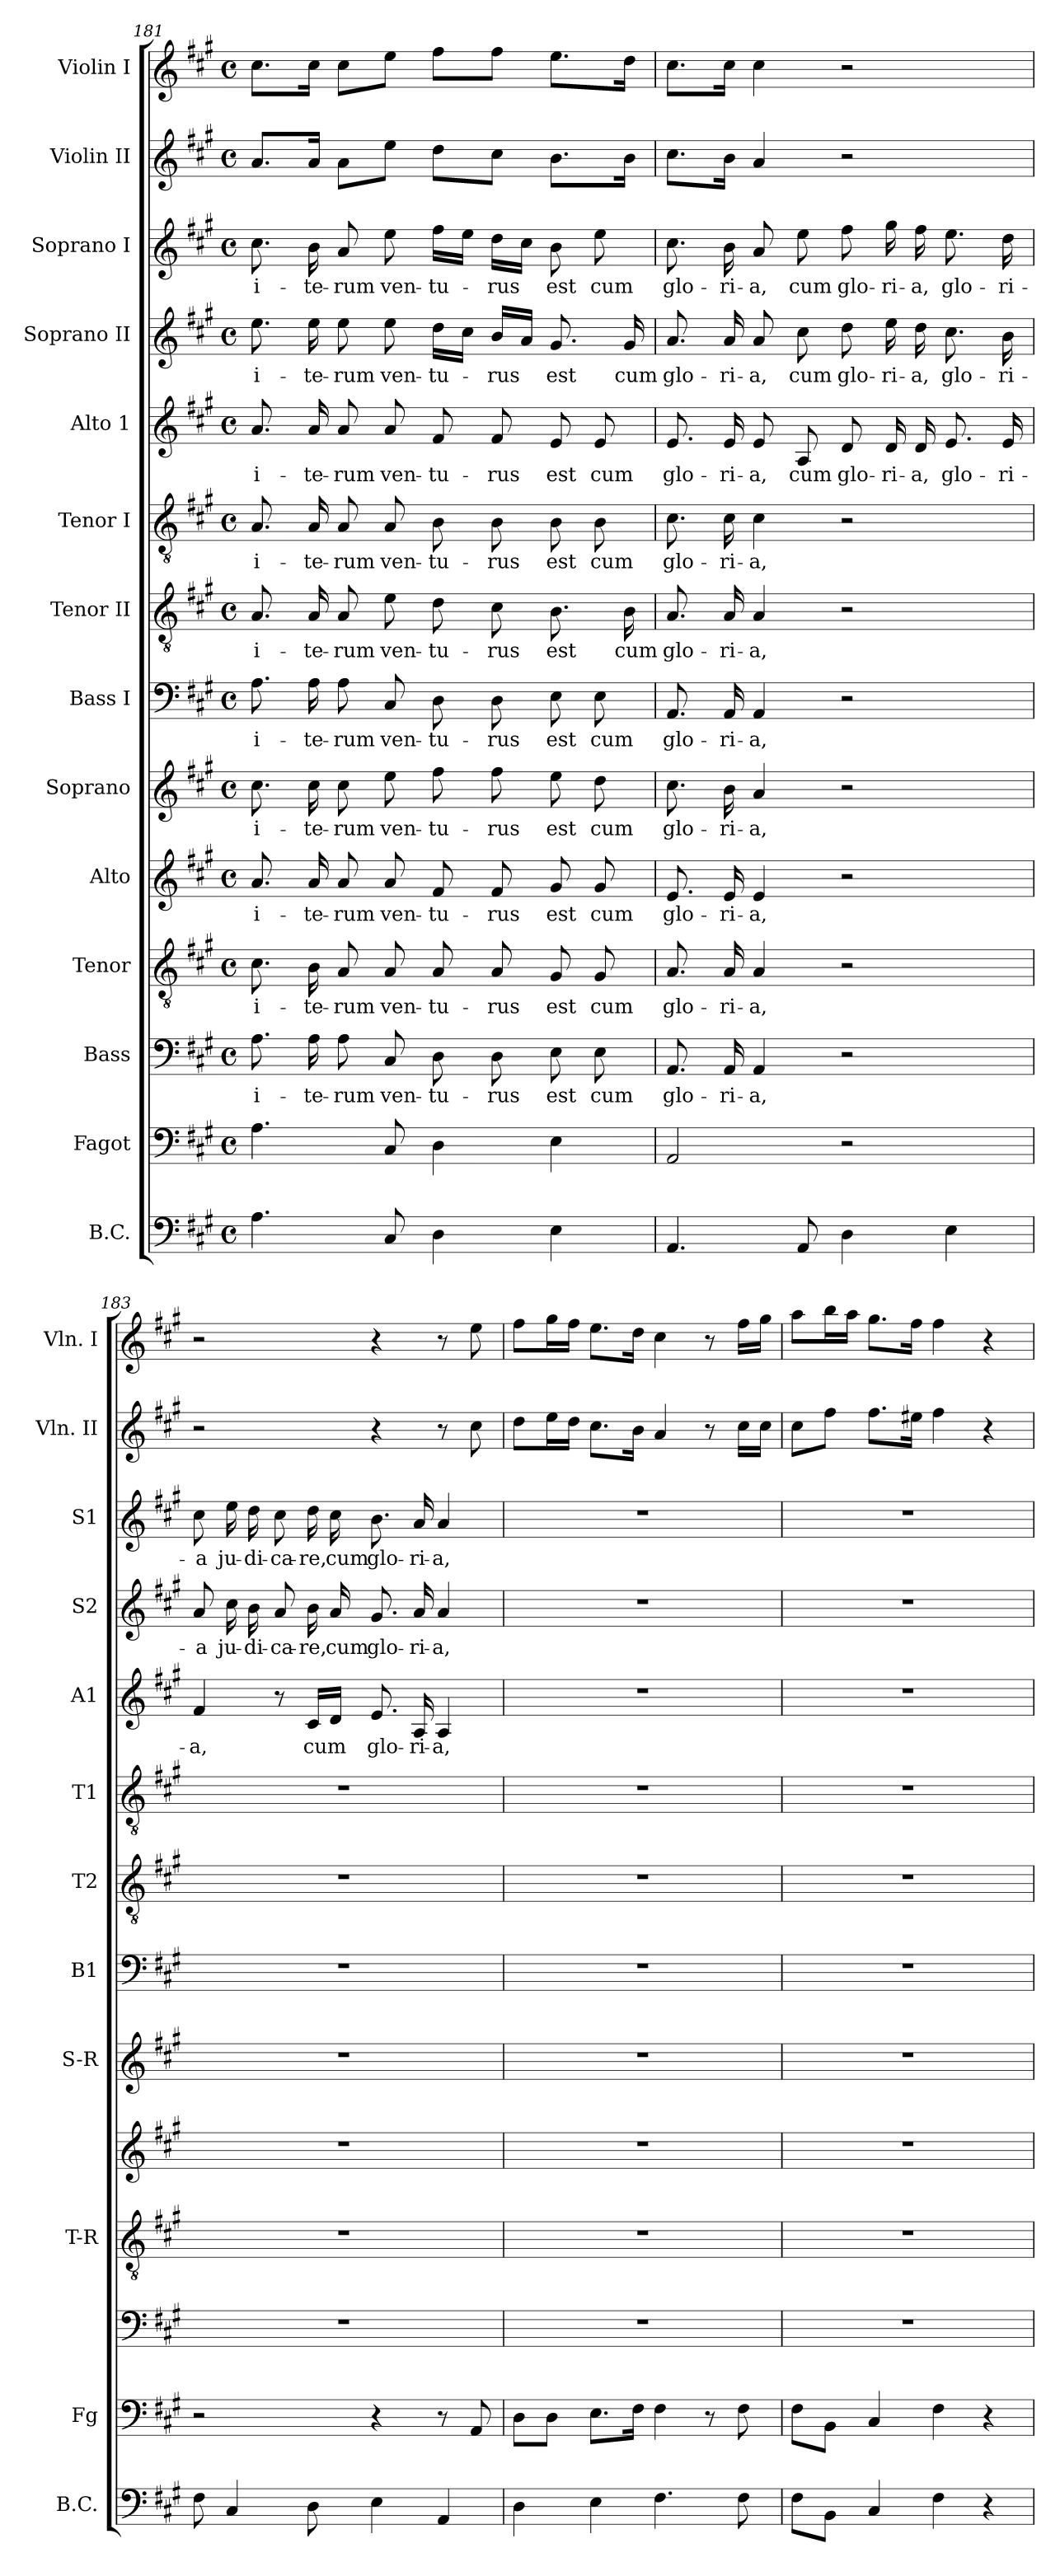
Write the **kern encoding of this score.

**kern	**kern	**kern	**text	**kern	**text	**kern	**text	**kern	**text	**kern	**text	**kern	**text	**kern	**text	**kern	**text	**kern	**text	**kern	**text	**kern	**kern
*part14	*part13	*part12	*part12	*part11	*part11	*part10	*part10	*part9	*part9	*part8	*part8	*part7	*part7	*part6	*part6	*part5	*part5	*part4	*part4	*part3	*part3	*part2	*part1
*staff14	*staff13	*staff12	*staff12	*staff11	*staff11	*staff10	*staff10	*staff9	*staff9	*staff8	*staff8	*staff7	*staff7	*staff6	*staff6	*staff5	*staff5	*staff4	*staff4	*staff3	*staff3	*staff2	*staff1
*I"B.C.	*I"Fagot	*I"Bass	*	*I"Tenor	*	*I"Alto	*	*I"Soprano	*	*I"Bass I	*	*I"Tenor II	*	*I"Tenor I	*	*I"Alto 1	*	*I"Soprano II	*	*I"Soprano I	*	*I"Violin II	*I"Violin I
*I'B.C.	*I'Fg	*	*	*I'T-R	*	*	*	*I'S-R	*	*I'B1	*	*I'T2	*	*I'T1	*	*I'A1	*	*I'S2	*	*I'S1	*	*I'Vln. II	*I'Vln. I
*clefF4	*clefF4	*clefF4	*	*clefGv2	*	*clefG2	*	*clefG2	*	*clefF4	*	*clefGv2	*	*clefGv2	*	*clefG2	*	*clefG2	*	*clefG2	*	*clefG2	*clefG2
*k[f#c#g#]	*k[f#c#g#]	*k[f#c#g#]	*	*k[f#c#g#]	*	*k[f#c#g#]	*	*k[f#c#g#]	*	*k[f#c#g#]	*	*k[f#c#g#]	*	*k[f#c#g#]	*	*k[f#c#g#]	*	*k[f#c#g#]	*	*k[f#c#g#]	*	*k[f#c#g#]	*k[f#c#g#]
*A:	*A:	*A:	*	*A:	*	*A:	*	*A:	*	*A:	*	*A:	*	*A:	*	*A:	*	*A:	*	*A:	*	*A:	*A:
*M4/4	*M4/4	*M4/4	*	*M4/4	*	*M4/4	*	*M4/4	*	*M4/4	*	*M4/4	*	*M4/4	*	*M4/4	*	*M4/4	*	*M4/4	*	*M4/4	*M4/4
*met(c)	*met(c)	*met(c)	*	*met(c)	*	*met(c)	*	*met(c)	*	*met(c)	*	*met(c)	*	*met(c)	*	*met(c)	*	*met(c)	*	*met(c)	*	*met(c)	*met(c)
=181	=181	=181	=181	=181	=181	=181	=181	=181	=181	=181	=181	=181	=181	=181	=181	=181	=181	=181	=181	=181	=181	=181	=181
!	!	!	!LO:LY:b	!	!LO:LY:b	!	!LO:LY:b	!	!LO:LY:b	!	!LO:LY:b	!	!LO:LY:b	!	!LO:LY:b	!	!LO:LY:b	!	!LO:LY:b	!	!LO:LY:b	!	!
4.A\	4.A\	8.A\	i-	8.c#\	i-	8.a/	i-	8.cc#\	i-	8.A\	i-	8.A/	i-	8.A/	i-	8.a/	i-	8.ee\	i-	8.cc#\	i-	8.a/L	8.cc#\L
!	!	!	!LO:LY:b	!	!LO:LY:b	!	!LO:LY:b	!	!LO:LY:b	!	!LO:LY:b	!	!LO:LY:b	!	!LO:LY:b	!	!LO:LY:b	!	!LO:LY:b	!	!LO:LY:b	!	!
.	.	16A\	-te-	16B\	-te-	16a/	-te-	16cc#\	-te-	16A\	-te-	16A/	-te-	16A/	-te-	16a/	-te-	16ee\	-te-	16b\	-te-	16a/Jk	16cc#\Jk
!	!	!	!LO:LY:b	!	!LO:LY:b	!	!LO:LY:b	!	!LO:LY:b	!	!LO:LY:b	!	!LO:LY:b	!	!LO:LY:b	!	!LO:LY:b	!	!LO:LY:b	!	!LO:LY:b	!	!
.	.	8A\	-rum	8A/	-rum	8a/	-rum	8cc#\	-rum	8A\	-rum	8A/	-rum	8A/	-rum	8a/	-rum	8ee\	-rum	8a/	-rum	8a\L	8cc#\L
!	!	!	!LO:LY:b	!	!LO:LY:b	!	!LO:LY:b	!	!LO:LY:b	!	!LO:LY:b	!	!LO:LY:b	!	!LO:LY:b	!	!LO:LY:b	!	!LO:LY:b	!	!LO:LY:b	!	!
8C#/	8C#/	8C#/	ven-	8A/	ven-	8a/	ven-	8ee\	ven-	8C#/	ven-	8e\	ven-	8A/	ven-	8a/	ven-	8ee\	ven-	8ee\	ven-	8ee\J	8ee\J
!	!	!	!LO:LY:b	!	!LO:LY:b	!	!LO:LY:b	!	!LO:LY:b	!	!LO:LY:b	!	!LO:LY:b	!	!LO:LY:b	!	!LO:LY:b	!	!LO:LY:b	!	!LO:LY:b	!	!
4D\	4D\	8D\	-tu-	8A/	-tu-	8f#/	-tu-	8ff#\	-tu-	8D\	-tu-	8d\	-tu-	8B\	-tu-	8f#/	-tu-	16dd\LL	-tu-	16ff#\LL	-tu-	8dd\L	8ff#\L
.	.	.	.	.	.	.	.	.	.	.	.	.	.	.	.	.	.	16cc#\JJ	.	16ee\JJ	.	.	.
!	!	!	!LO:LY:b	!	!LO:LY:b	!	!LO:LY:b	!	!LO:LY:b	!	!LO:LY:b	!	!LO:LY:b	!	!LO:LY:b	!	!LO:LY:b	!	!LO:LY:b	!	!LO:LY:b	!	!
.	.	8D\	-rus	8A/	-rus	8f#/	-rus	8ff#\	-rus	8D\	-rus	8c#\	-rus	8B\	-rus	8f#/	-rus	16b/LL	-rus	16dd\LL	-rus	8cc#\J	8ff#\J
.	.	.	.	.	.	.	.	.	.	.	.	.	.	.	.	.	.	16a/JJ	.	16cc#\JJ	.	.	.
!	!	!	!LO:LY:b	!	!LO:LY:b	!	!LO:LY:b	!	!LO:LY:b	!	!LO:LY:b	!	!LO:LY:b	!	!LO:LY:b	!	!LO:LY:b	!	!LO:LY:b	!	!LO:LY:b	!	!
4E\	4E\	8E\	est	8G#/	est	8g#/	est	8ee\	est	8E\	est	8.B\	est	8B\	est	8e/	est	8.g#/	est	8b\	est	8.b\L	8.ee\L
!	!	!	!LO:LY:b	!	!LO:LY:b	!	!LO:LY:b	!	!LO:LY:b	!	!LO:LY:b	!	!	!	!LO:LY:b	!	!LO:LY:b	!	!	!	!LO:LY:b	!	!
.	.	8E\	cum	8G#/	cum	8g#/	cum	8dd\	cum	8E\	cum	.	.	8B\	cum	8e/	cum	.	.	8ee\	cum	.	.
!	!	!	!	!	!	!	!	!	!	!	!	!	!LO:LY:b	!	!	!	!	!	!LO:LY:b	!	!	!	!
.	.	.	.	.	.	.	.	.	.	.	.	16B\	cum	.	.	.	.	16g#/	cum	.	.	16b\Jk	16dd\Jk
=182	=182	=182	=182	=182	=182	=182	=182	=182	=182	=182	=182	=182	=182	=182	=182	=182	=182	=182	=182	=182	=182	=182	=182
!	!	!	!LO:LY:b	!	!LO:LY:b	!	!LO:LY:b	!	!LO:LY:b	!	!LO:LY:b	!	!LO:LY:b	!	!LO:LY:b	!	!LO:LY:b	!	!LO:LY:b	!	!LO:LY:b	!	!
4.AA/	2AA/	8.AA/	glo-	8.A/	glo-	8.e/	glo-	8.cc#\	glo-	8.AA/	glo-	8.A/	glo-	8.c#\	glo-	8.e/	glo-	8.a/	glo-	8.cc#\	glo-	8.cc#\L	8.cc#\L
!	!	!	!LO:LY:b	!	!LO:LY:b	!	!LO:LY:b	!	!LO:LY:b	!	!LO:LY:b	!	!LO:LY:b	!	!LO:LY:b	!	!LO:LY:b	!	!LO:LY:b	!	!LO:LY:b	!	!
.	.	16AA/	-ri-	16A/	-ri-	16e/	-ri-	16b\	-ri-	16AA/	-ri-	16A/	-ri-	16c#\	-ri-	16e/	-ri-	16a/	-ri-	16b\	-ri-	16b\Jk	16cc#\Jk
!	!	!	!LO:LY:b	!	!LO:LY:b	!	!LO:LY:b	!	!LO:LY:b	!	!LO:LY:b	!	!LO:LY:b	!	!LO:LY:b	!	!LO:LY:b	!	!LO:LY:b	!	!LO:LY:b	!	!
.	.	4AA/	-a,	4A/	-a,	4e/	-a,	4a/	-a,	4AA/	-a,	4A/	-a,	4c#\	-a,	8e/	-a,	8a/	-a,	8a/	-a,	4a/	4cc#\
!	!	!	!	!	!	!	!	!	!	!	!	!	!	!	!	!	!LO:LY:b	!	!LO:LY:b	!	!LO:LY:b	!	!
8AA/	.	.	.	.	.	.	.	.	.	.	.	.	.	.	.	8A/	cum	8cc#\	cum	8ee\	cum	.	.
!	!	!	!	!	!	!	!	!	!	!	!	!	!	!	!	!	!LO:LY:b	!	!LO:LY:b	!	!LO:LY:b	!	!
4D\	2r	2r	.	2r	.	2r	.	2r	.	2r	.	2r	.	2r	.	8d/	glo-	8dd\	glo-	8ff#\	glo-	2r	2r
!	!	!	!	!	!	!	!	!	!	!	!	!	!	!	!	!	!LO:LY:b	!	!LO:LY:b	!	!LO:LY:b	!	!
.	.	.	.	.	.	.	.	.	.	.	.	.	.	.	.	16d/	-ri-	16ee\	-ri-	16gg#\	-ri-	.	.
!	!	!	!	!	!	!	!	!	!	!	!	!	!	!	!	!	!LO:LY:b	!	!LO:LY:b	!	!LO:LY:b	!	!
.	.	.	.	.	.	.	.	.	.	.	.	.	.	.	.	16d/	-a,	16dd\	-a,	16ff#\	-a,	.	.
!	!	!	!	!	!	!	!	!	!	!	!	!	!	!	!	!	!LO:LY:b	!	!LO:LY:b	!	!LO:LY:b	!	!
4E\	.	.	.	.	.	.	.	.	.	.	.	.	.	.	.	8.e/	glo-	8.cc#\	glo-	8.ee\	glo-	.	.
!	!	!	!	!	!	!	!	!	!	!	!	!	!	!	!	!	!LO:LY:b	!	!LO:LY:b	!	!LO:LY:b	!	!
.	.	.	.	.	.	.	.	.	.	.	.	.	.	.	.	16e/	-ri-	16b\	-ri-	16dd\	-ri-	.	.
!!LO:PB:g=z
=183	=183	=183	=183	=183	=183	=183	=183	=183	=183	=183	=183	=183	=183	=183	=183	=183	=183	=183	=183	=183	=183	=183	=183
!	!	!	!	!	!	!	!	!	!	!	!	!	!	!	!	!	!LO:LY:b	!	!LO:LY:b	!	!LO:LY:b	!	!
8F#\	2r	1r	.	1r	.	1r	.	1r	.	1r	.	1r	.	1r	.	4f#/	-a,	8a/	-a	8cc#\	-a	2r	2r
!	!	!	!	!	!	!	!	!	!	!	!	!	!	!	!	!	!	!	!LO:LY:b	!	!LO:LY:b	!	!
4C#/	.	.	.	.	.	.	.	.	.	.	.	.	.	.	.	.	.	16cc#\	ju-	16ee\	ju-	.	.
!	!	!	!	!	!	!	!	!	!	!	!	!	!	!	!	!	!	!	!LO:LY:b	!	!LO:LY:b	!	!
.	.	.	.	.	.	.	.	.	.	.	.	.	.	.	.	.	.	16b\	-di-	16dd\	-di-	.	.
!	!	!	!	!	!	!	!	!	!	!	!	!	!	!	!	!	!	!	!LO:LY:b	!	!LO:LY:b	!	!
.	.	.	.	.	.	.	.	.	.	.	.	.	.	.	.	8r	.	8a/	-ca-	8cc#\	-ca-	.	.
!	!	!	!	!	!	!	!	!	!	!	!	!	!	!	!	!	!LO:LY:b	!	!LO:LY:b	!	!LO:LY:b	!	!
8D\	.	.	.	.	.	.	.	.	.	.	.	.	.	.	.	16c#/LL	cum	16b\	-re,	16dd\	-re,	.	.
!	!	!	!	!	!	!	!	!	!	!	!	!	!	!	!	!	!	!	!LO:LY:b	!	!LO:LY:b	!	!
.	.	.	.	.	.	.	.	.	.	.	.	.	.	.	.	16d/JJ	.	16a/	cum	16cc#\	cum	.	.
!	!	!	!	!	!	!	!	!	!	!	!	!	!	!	!	!	!LO:LY:b	!	!LO:LY:b	!	!LO:LY:b	!	!
4E\	4r	.	.	.	.	.	.	.	.	.	.	.	.	.	.	8.e/	glo-	8.g#/	glo-	8.b\	glo-	4r	4r
!	!	!	!	!	!	!	!	!	!	!	!	!	!	!	!	!	!LO:LY:b	!	!LO:LY:b	!	!LO:LY:b	!	!
.	.	.	.	.	.	.	.	.	.	.	.	.	.	.	.	16A/	-ri-	16a/	-ri-	16a/	-ri-	.	.
!	!	!	!	!	!	!	!	!	!	!	!	!	!	!	!	!	!LO:LY:b	!	!LO:LY:b	!	!LO:LY:b	!	!
4AA/	8r	.	.	.	.	.	.	.	.	.	.	.	.	.	.	4A/	-a,	4a/	-a,	4a/	-a,	8r	8r
.	8AA/	.	.	.	.	.	.	.	.	.	.	.	.	.	.	.	.	.	.	.	.	8cc#\	8ee\
=184	=184	=184	=184	=184	=184	=184	=184	=184	=184	=184	=184	=184	=184	=184	=184	=184	=184	=184	=184	=184	=184	=184	=184
4D\	8D\L	1r	.	1r	.	1r	.	1r	.	1r	.	1r	.	1r	.	1r	.	1r	.	1r	.	8dd\L	8ff#\L
.	8D\J	.	.	.	.	.	.	.	.	.	.	.	.	.	.	.	.	.	.	.	.	16ee\L	16gg#\L
.	.	.	.	.	.	.	.	.	.	.	.	.	.	.	.	.	.	.	.	.	.	16dd\JJ	16ff#\JJ
4E\	8.E\L	.	.	.	.	.	.	.	.	.	.	.	.	.	.	.	.	.	.	.	.	8.cc#\L	8.ee\L
.	16F#\Jk	.	.	.	.	.	.	.	.	.	.	.	.	.	.	.	.	.	.	.	.	16b\Jk	16dd\Jk
4.F#\	4F#\	.	.	.	.	.	.	.	.	.	.	.	.	.	.	.	.	.	.	.	.	4a/	4cc#\
.	8r	.	.	.	.	.	.	.	.	.	.	.	.	.	.	.	.	.	.	.	.	8r	8r
8F#\	8F#\	.	.	.	.	.	.	.	.	.	.	.	.	.	.	.	.	.	.	.	.	16cc#\LL	16ff#\LL
.	.	.	.	.	.	.	.	.	.	.	.	.	.	.	.	.	.	.	.	.	.	16cc#\JJ	16gg#\JJ
=185	=185	=185	=185	=185	=185	=185	=185	=185	=185	=185	=185	=185	=185	=185	=185	=185	=185	=185	=185	=185	=185	=185	=185
8F#\L	8F#\L	1r	.	1r	.	1r	.	1r	.	1r	.	1r	.	1r	.	1r	.	1r	.	1r	.	8cc#\L	8aa\L
8BB\J	8BB\J	.	.	.	.	.	.	.	.	.	.	.	.	.	.	.	.	.	.	.	.	8ff#\J	16bb\L
.	.	.	.	.	.	.	.	.	.	.	.	.	.	.	.	.	.	.	.	.	.	.	16aa\JJ
4C#/	4C#/	.	.	.	.	.	.	.	.	.	.	.	.	.	.	.	.	.	.	.	.	8.ff#\L	8.gg#\L
.	.	.	.	.	.	.	.	.	.	.	.	.	.	.	.	.	.	.	.	.	.	16ee#X\Jk	16ff#\Jk
4F#\	4F#\	.	.	.	.	.	.	.	.	.	.	.	.	.	.	.	.	.	.	.	.	4ff#\	4ff#\
4r	4r	.	.	.	.	.	.	.	.	.	.	.	.	.	.	.	.	.	.	.	.	4r	4r
=	=	=	=	=	=	=	=	=	=	=	=	=	=	=	=	=	=	=	=	=	=	=	=
*-	*-	*-	*-	*-	*-	*-	*-	*-	*-	*-	*-	*-	*-	*-	*-	*-	*-	*-	*-	*-	*-	*-	*-
